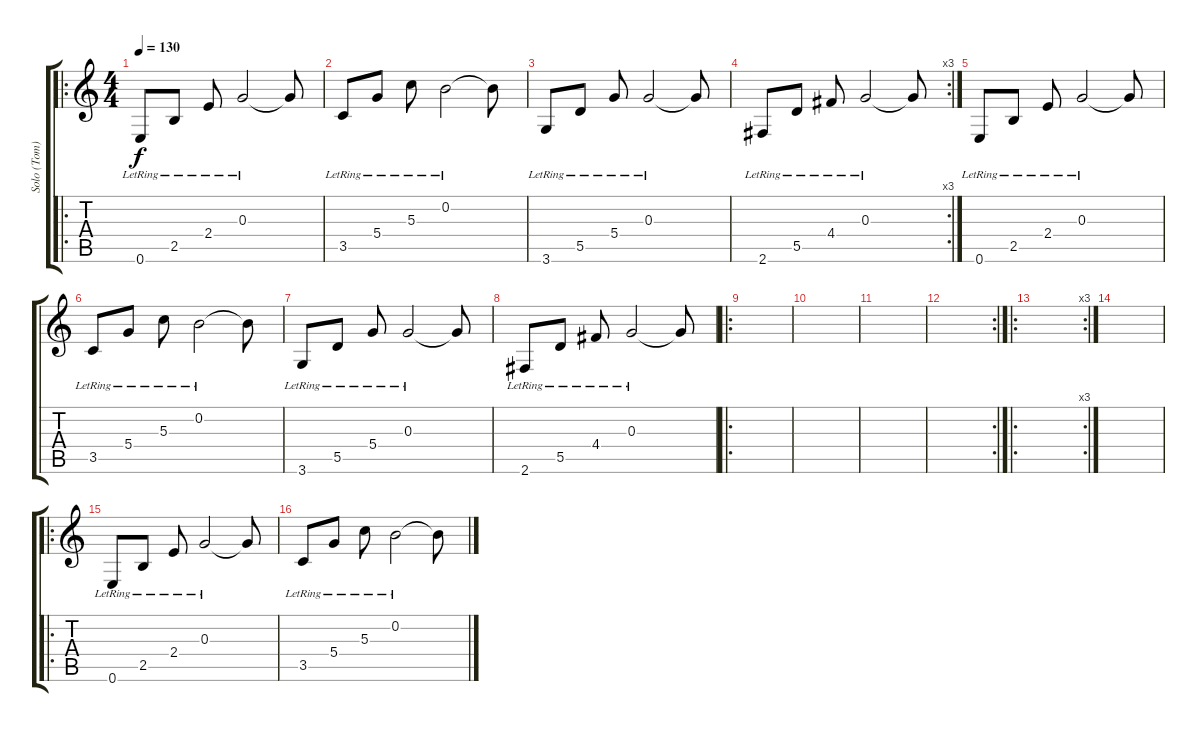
\track ("Solo (Tom)" "Solo (Tom)") {instrument electricguitarjazz}
\staff {score tabs}
\tuning (E4 B3 G3 D3 A2 E2) {hide}
\ro
\ts (4 4)
\tempo 130
\clef g2
\ks c
0.6{lr}.8{dy f} 2.5{lr}.8 2.4{lr}.8 0.3{lr}.2 0.3{t}.8 |
3.5{lr}.8 5.4{lr}.8 5.3{lr}.8 0.2{lr}.2 0.2{t}.8 |
3.6{lr}.8 5.5{lr}.8 5.4{lr}.8 0.3{lr}.2 0.3{t}.8 |
\rc 3
2.6{lr}.8 5.5{lr}.8 4.4{lr}.8 0.3{lr}.2 0.3{t}.8 |
0.6{lr}.8 2.5{lr}.8 2.4{lr}.8 0.3{lr}.2 0.3{t}.8 |
3.5{lr}.8 5.4{lr}.8 5.3{lr}.8 0.2{lr}.2 0.2{t}.8 |
3.6{lr}.8 5.5{lr}.8 5.4{lr}.8 0.3{lr}.2 0.3{t}.8 |
2.6{lr}.8 5.5{lr}.8 4.4{lr}.8 0.3{lr}.2 0.3{t}.8 |
\ro
|
|
|
\rc 2
|
\ro
\rc 3
|
|
\ro
0.6{lr}.8 2.5{lr}.8 2.4{lr}.8 0.3{lr}.2 0.3{t}.8 |
3.5{lr}.8 5.4{lr}.8 5.3{lr}.8 0.2{lr}.2 0.2{t}.8
